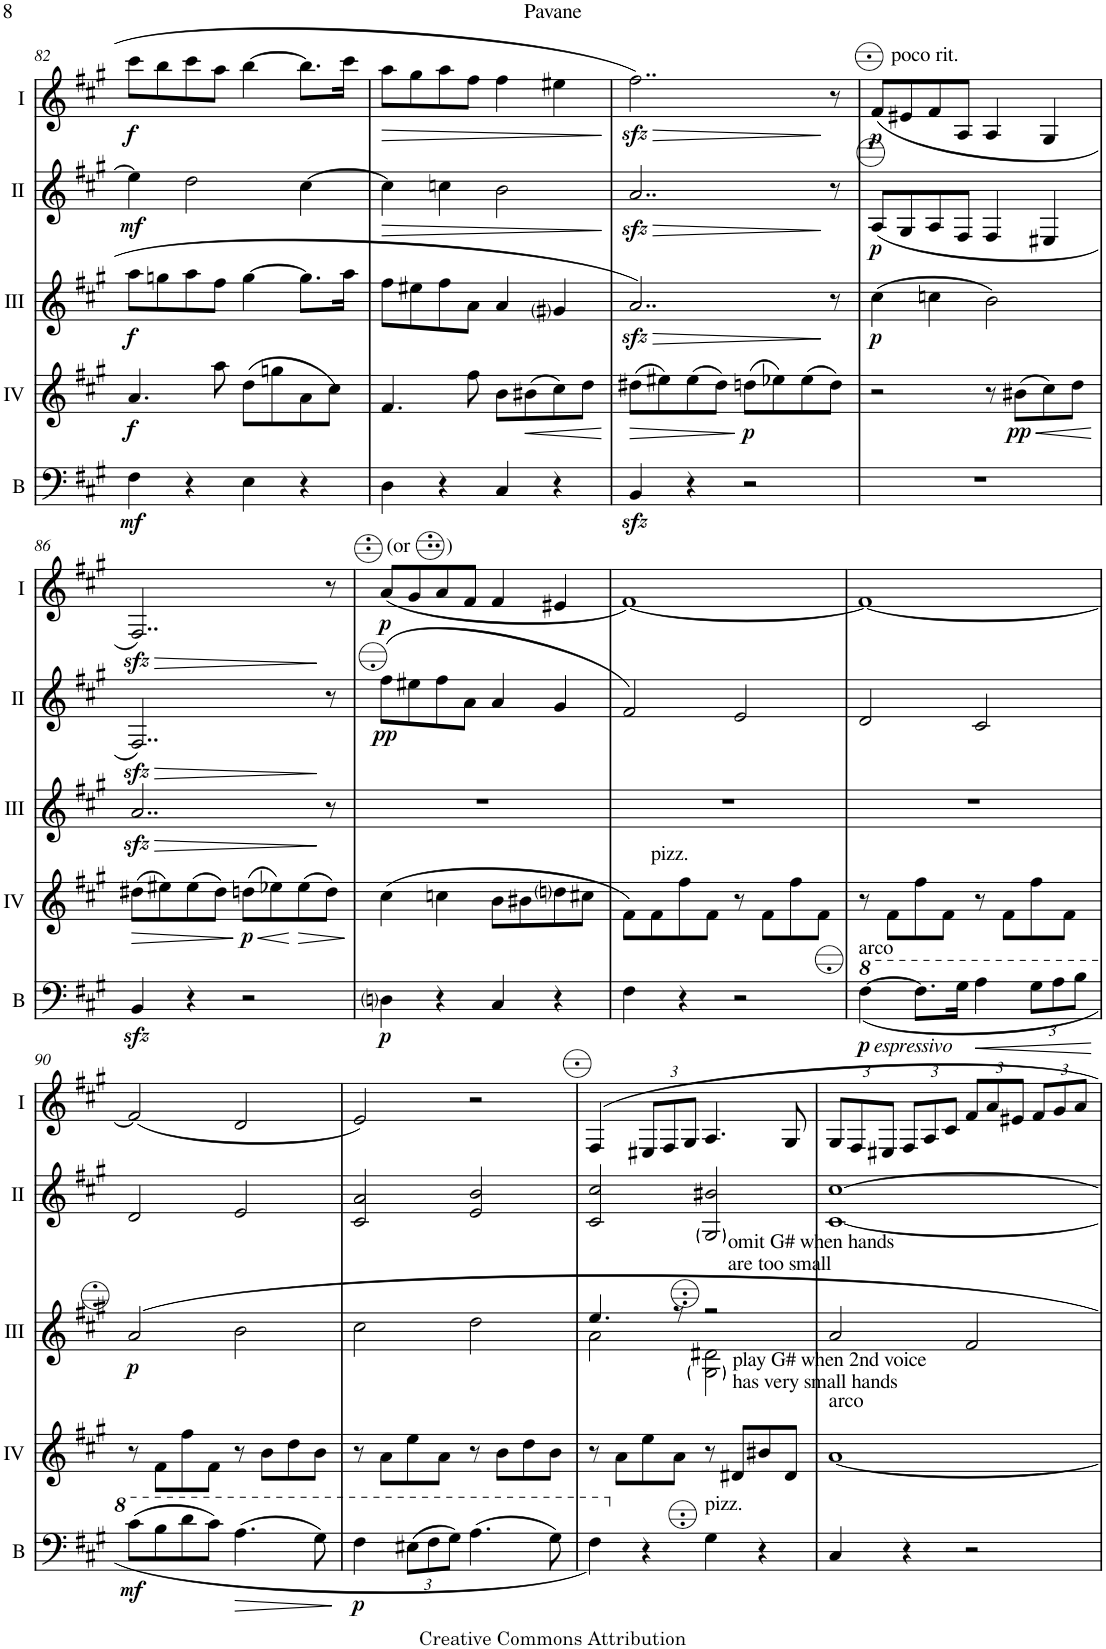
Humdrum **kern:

**kern	**dynam	**kern	**dynam	**kern	**dynam	**kern	**dynam	**kern	**dynam
*part5	*part5	*part4	*part4	*part3	*part3	*part2	*part2	*part1	*part1
*staff5	*staff5	*staff4	*staff4	*staff3	*staff3	*staff2	*staff2	*staff1	*staff1
*I"Bass	*	*I"Acc. 4	*	*I"Acc. 3	*	*I"Acc. 2	*	*I"Acc. 1	*
*I'B	*	*	*	*	*	*	*	*	*
!!LO:PB:g=z
*clefF4	*	*clefG2	*	*clefG2	*	*clefG2	*	*clefG2	*
*Trd7c12	*	*Trd7c12	*	*	*	*	*	*	*
*k[f#c#g#]	*	*k[f#c#g#]	*	*k[f#c#g#]	*	*k[f#c#g#]	*	*k[f#c#g#]	*
*M4/4	*	*M4/4	*	*M4/4	*	*M4/4	*	*M4/4	*
*met(c)	*	*met(c)	*	*met(c)	*	*met(c)	*	*met(c)	*
=82	=82	=82	=82	=82	=82	=82	=82	=82	=82
!	!LO:DY:b	!	!LO:DY:b	!	!LO:DY:b	!	!LO:DY:b	!	!LO:DY:b
4F#\	mf	4.a/	f	8a\L	f	4e\]	mf	8cc#\L	f
.	.	.	.	8gn\	.	.	.	8b\	.
4r	.	.	.	8a\	.	2d\	.	8cc#\	.
.	.	8aa\	.	8f#\J	.	.	.	8a\J	.
4E\	.	(8dd\L	.	[4g\	.	.	.	[4b\	.
.	.	8ggn\	.	.	.	.	.	.	.
4r	.	8a\	.	8.g\L]	.	[4c#\	.	8.b\L]	.
.	.	8cc#\J)	.	.	.	.	.	.	.
.	.	.	.	16a\Jk	.	.	.	16cc#\Jk	.
=83	=83	=83	=83	=83	=83	=83	=83	=83	=83
!	!	!	!	!	!	!	!LO:HP:b	!	!LO:HP:b
4D\	.	4.f#/	.	8f#\L	.	4c#\]	>	8a\L	>
.	.	.	.	8e#X\	.	.	.	8g#\	.
4r	.	.	.	8f#\	.	4cn\	.	8a\	.
.	.	8ff#\	.	8A\J	.	.	.	8f#\J	.
4C#/	.	8b\L	.	4A/	.	2B\	.	4f#\	.
!	!	!	!LO:HP:b	!	!	!	!	!	!
.	.	(8b#X\	<	.	.	.	.	.	.
4r	.	8cc#\)	.	4G#i/	.	.	.	4e#X\	.
.	.	8dd\J	.	.	.	.	.	.	.
.	.	.	[	.	.	.	]	.	]
=84	=84	=84	=84	=84	=84	=84	=84	=84	=84
!	!	!	!LO:HP:b	!	!LO:HP:b	!	!LO:HP:b	!	!LO:HP:b
4BBzz</	.	(8dd#X\L	>	2..Azz</	>	2..Azz</	>	2..f#zz<\	>
.	.	8ee#X\)	.	.	.	.	.	.	.
4r	.	(8ee#\	.	.	.	.	.	.	.
.	.	8dd#\J)	.	.	.	.	.	.	.
!	!	!	!LO:DY:n=1:b	!	!	!	!	!	!
2r	.	(8ddn\L	] p	.	.	.	.	.	.
.	.	8ee-X\)	.	.	.	.	.	.	.
.	.	(8ee-\	.	.	.	.	.	.	.
.	.	8dd\J)	.	8r	]	8r	]	8r	]
=85	=85	=85	=85	=85	=85	=85	=85	=85	=85
!	!	!	!	!	!	!	!	!LO:TX:a:t=poco rit.	!
!	!	!	!	!	!LO:DY:b	!	!LO:DY:b	!	!LO:DY:b
1r	.	2r	.	(4c#\	p	(8a/L	p	(8f#/L	p
.	.	.	.	.	.	8g#/	.	8e#X/	.
.	.	.	.	4cn\	.	8a/	.	8f#/	.
.	.	.	.	.	.	8f#/J	.	8A/J	.
.	.	8r	.	2B\)	.	4f#/	.	4A/	.
!	!	!	!LO:HP:b	!	!	!	!	!	!
!	!	!	!LO:DY:n=1:b	!	!	!	!	!	!
.	.	(8b#X\L	< pp	.	.	.	.	.	.
.	.	8cc#\)	.	.	.	4e#X/	.	4G#/	.
.	.	8dd\J	.	.	.	.	.	.	.
.	.	.	[	.	.	.	.	.	.
!!LO:LB:g=z
=86	=86	=86	=86	=86	=86	=86	=86	=86	=86
!	!	!	!LO:HP:b	!	!LO:HP:b	!	!LO:HP:b	!	!LO:HP:b
4BBzz</	.	(8dd#X\L	>	2..Azz</	>	2..f#zz</)	>	2..F#zz</)	>
.	.	8ee#X\)	.	.	.	.	.	.	.
4r	.	(8ee#\	.	.	.	.	.	.	.
.	.	8dd#\J)	.	.	.	.	.	.	.
!	!	!	!LO:HP:n=1:b	!	!	!	!	!	!
!	!	!	!LO:DY:n=1:b	!	!	!	!	!	!
2r	.	(8ddn\L	] < p	.	.	.	.	.	.
.	.	8ee-X\)	.	.	.	.	.	.	.
!	!	!	!LO:HP:n=1:b	!	!	!	!	!	!
.	.	(8ee-\	[ >	.	.	.	.	.	.
.	.	8dd\J)	.	8r	]	8r	]	8r	]
.	.	.	]	.	.	.	.	.	.
=87	=87	=87	=87	=87	=87	=87	=87	=87	=87
!	!	!	!	!	!	!	!	!LO:TX:a:t=(or       )	!
!	!LO:DY:b	!	!	!	!	!	!LO:DY:b	!	!LO:DY:b
4Dni\	p	(4cc#\	.	1r	.	(8f#\L	pp	(8a/L	p
.	.	.	.	.	.	8e#X\	.	8g#/	.
4r	.	4ccn\	.	.	.	8f#\	.	8a/	.
.	.	.	.	.	.	8A\J	.	8f#/J	.
4C#/	.	8b\L	.	.	.	4A/	.	4f#/	.
.	.	8b#X\	.	.	.	.	.	.	.
4r	.	8ddni\	.	.	.	4G#/	.	4e#X/	.
.	.	8cc#X\J	.	.	.	.	.	.	.
=88	=88	=88	=88	=88	=88	=88	=88	=88	=88
4F#\	.	8f#\L)	.	1r	.	2F#/)	.	[1f#)	.
!	!	!LO:TX:a:t=pizz.	!	!	!	!	!	!	!
.	.	8f#\	.	.	.	.	.	.	.
4r	.	8ff#\	.	.	.	.	.	.	.
.	.	8f#\J	.	.	.	.	.	.	.
2r	.	8r	.	.	.	2E/	.	.	.
.	.	8f#\L	.	.	.	.	.	.	.
.	.	8ff#\	.	.	.	.	.	.	.
.	.	8f#\J	.	.	.	.	.	.	.
=89	=89	=89	=89	=89	=89	=89	=89	=89	=89
*8va	*	*	*	*	*	*	*	*	*
!LO:TX:a:t=arco	!	!	!	!	!	!	!	!	!
!LO:TX:b:i:t=espressivo	!	!	!	!	!	!	!	!	!
!	!LO:DY:b	!	!	!	!	!	!	!	!
(<[4f#\	p	8r	.	1r	.	2D/	.	1f#_	.
.	.	8f#\L	.	.	.	.	.	.	.
8.f#\L]	.	8ff#\	.	.	.	.	.	.	.
.	.	8f#\J	.	.	.	.	.	.	.
16g#\Jk	.	.	.	.	.	.	.	.	.
!	!LO:HP:b	!	!	!	!	!	!	!	!
4a\	<	8r	.	.	.	2C#/	.	.	.
.	.	8f#\L	.	.	.	.	.	.	.
*Xbrackettup	*	*	*	*	*	*	*	*	*
12g#\L	.	8ff#\	.	.	.	.	.	.	.
12a\	.	.	.	.	.	.	.	.	.
.	.	8f#\J	.	.	.	.	.	.	.
12b\J	.	.	.	.	.	.	.	.	.
.	[	.	.	.	.	.	.	.	.
!!LO:LB:g=z
=90	=90	=90	=90	=90	=90	=90	=90	=90	=90
!	!LO:DY:b	!	!	!	!LO:DY:b	!	!	!	!
(8cc#\L	mf	8r	.	2A/	p	2D/	.	(2f#/]	.
8b\	.	8f#\L	.	.	.	.	.	.	.
8dd\	.	8ff#\	.	.	.	.	.	.	.
8cc#\J)	.	8f#\J	.	.	.	.	.	.	.
!	!LO:HP:b	!	!	!	!	!	!	!	!
(4.a\	>	8r	.	2B\	.	2E/	.	2d/	.
.	.	8b\L	.	.	.	.	.	.	.
.	.	8dd\	.	.	.	.	.	.	.
8g#\)	.	8b\J	.	.	.	.	.	.	.
.	]	.	.	.	.	.	.	.	.
=91	=91	=91	=91	=91	=91	=91	=91	=91	=91
!	!LO:DY:b	!	!	!	!	!	!	!	!
4f#\	p	8r	.	2c#\	.	2C#/ 2A/	.	2e/)	.
.	.	8a\L	.	.	.	.	.	.	.
(12e#X\L	.	8ee\	.	.	.	.	.	.	.
12f#\	.	.	.	.	.	.	.	.	.
.	.	8a\J	.	.	.	.	.	.	.
12g#\J)	.	.	.	.	.	.	.	.	.
(4.a\	.	8r	.	2d\	.	2E/ 2B/	.	2r	.
.	.	8b\L	.	.	.	.	.	.	.
.	.	8dd\	.	.	.	.	.	.	.
8g#\)	.	8b\J	.	.	.	.	.	.	.
=92	=92	=92	=92	=92	=92	=92	=92	=92	=92
*	*	*	*	*^	*	*	*	*	*
4f#\)	.	8r	.	4.e/	2A\	.	2C#/ 2c#/	.	4F#/	.
.	.	8a\L	.	.	.	.	.	.	.	.
*X8va	*	*	*	*	*	*	*	*	*	*
*	*	*	*	*	*	*	*	*	*Xbrackettup	*
4r	.	8ee\	.	.	.	.	.	.	12E#X/L	.
.	.	.	.	.	.	.	.	.	12F#/	.
.	.	8a\J	.	8r	.	.	.	.	.	.
.	.	.	.	.	.	.	.	.	12G#/J	.
!	!	!	!	!	!	!	!LO:TX:b:t=omit G# when hands	!	!	!
!	!	!	!	!	!	!	!LO:TX:b:t=are too small	!	!	!
!	!	!	!	!LO:TX:b:t=play G# when 2nd voice	!	!	!	!	!	!
!	!	!	!	!LO:TX:b:t=has very small hands	!	!	!	!	!	!
!LO:TX:a:t=pizz.	!	!	!	!	!	!	!	!	!	!
4G#\	.	8r	.	2r	2GG#\ 2D#X\	.	2GG#/ 2B#X/	.	4.A/	.
.	.	8d#X/L	.	.	.	.	.	.	.	.
4r	.	8b#X/	.	.	.	.	.	.	.	.
.	.	8d#/J	.	.	.	.	.	.	8G#/	.
*	*	*	*	*v	*v	*	*	*	*	*
=93	=93	=93	=93	=93	=93	=93	=93	=93	=93
!	!	!LO:TX:a:t=arco	!	!	!	!	!	!	!
4C#/	.	[1a	.	2A/	.	[1C# [1c#	.	12G#/L	.
.	.	.	.	.	.	.	.	12F#/	.
.	.	.	.	.	.	.	.	12E#X/J	.
4r	.	.	.	.	.	.	.	12F#/L	.
.	.	.	.	.	.	.	.	12A/	.
.	.	.	.	.	.	.	.	12c#/J	.
2r	.	.	.	2F#/	.	.	.	12f#/L	.
.	.	.	.	.	.	.	.	12a/	.
.	.	.	.	.	.	.	.	12e#X/J	.
.	.	.	.	.	.	.	.	12f#/L	.
.	.	.	.	.	.	.	.	12g#/	.
.	.	.	.	.	.	.	.	12a/J	.
=	=	=	=	=	=	=	=	=	=
*-	*-	*-	*-	*-	*-	*-	*-	*-	*-
